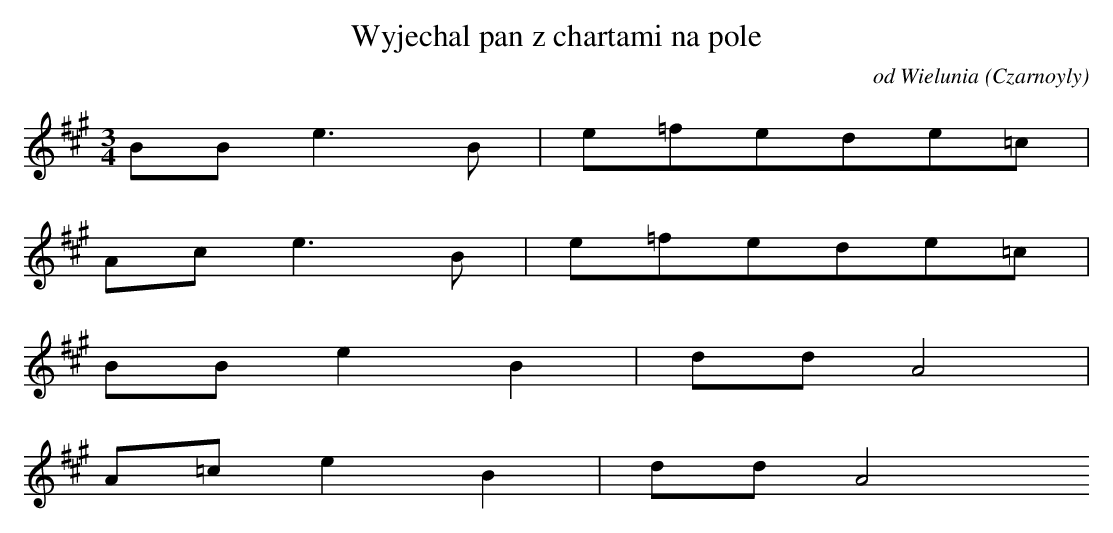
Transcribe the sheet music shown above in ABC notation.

X:1
T: Wyjechal pan z chartami na pole
O: od Wielunia (Czarnoyly)
M: 3/4
L: 1/8
K: A
BBe3B | e=fede=c |
Ace3B | e=fede=c |
BBe2B2 | ddA4 |
A=ce2B2 | ddA4
